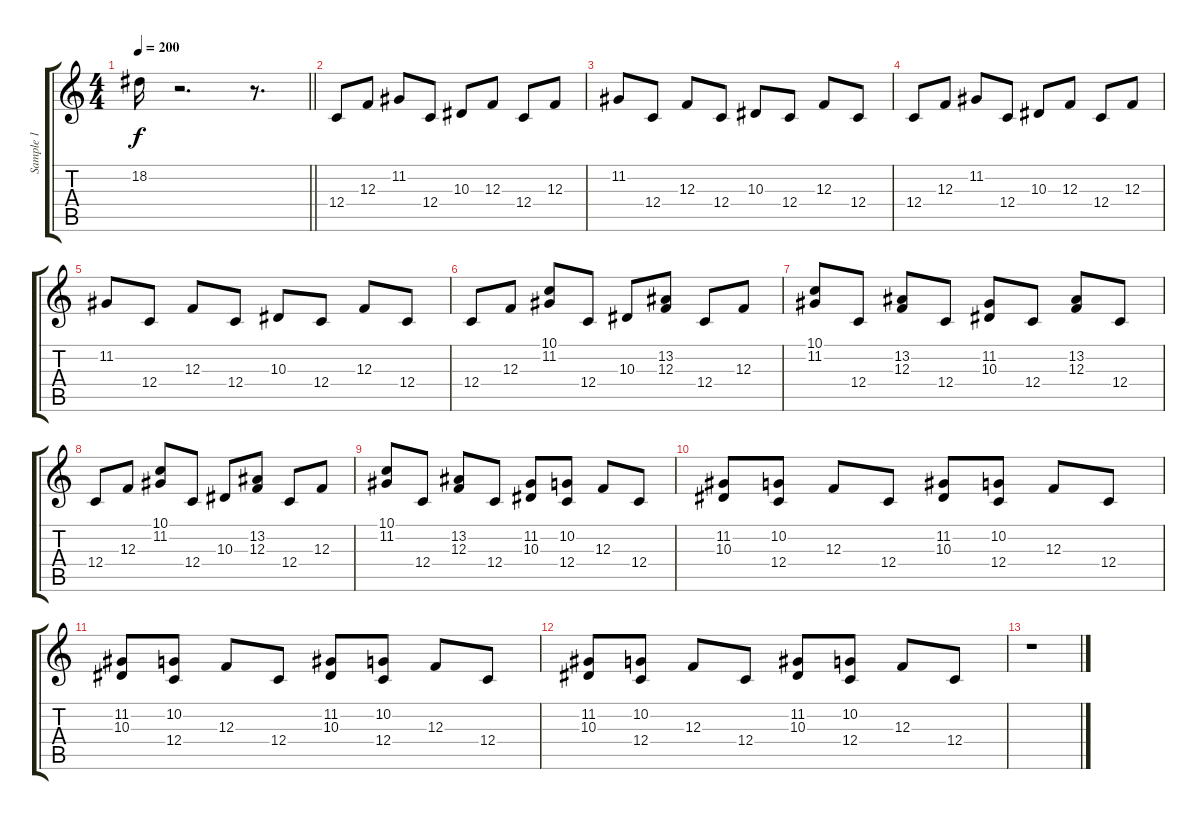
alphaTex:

\track ("Sample 1" "Sample 1") {instrument lead2sawtooth}
\staff {score tabs}
\tuning (D4 A3 F3 C3 G2 C2) {hide}
\ts (4 4)
\tempo 200
\clef g2
\barLineRight lightlight
\ks c
18.2.16{dy f} r.2{d} r.8{d} |
\section ("" " ")
12.4.8 12.3.8 11.2.8 12.4.8 10.3.8 12.3.8 12.4.8 12.3.8 |
11.2.8 12.4.8 12.3.8 12.4.8 10.3.8 12.4.8 12.3.8 12.4.8 |
12.4.8 12.3.8 11.2.8 12.4.8 10.3.8 12.3.8 12.4.8 12.3.8 |
11.2.8 12.4.8 12.3.8 12.4.8 10.3.8 12.4.8 12.3.8 12.4.8 |
12.4.8 12.3.8 (10.1 11.2).8 12.4.8 10.3.8 (13.2 12.3).8 12.4.8 12.3.8 |
(10.1 11.2).8 12.4.8 (13.2 12.3).8 12.4.8 (11.2 10.3).8 12.4.8 (13.2 12.3).8 12.4.8 |
12.4.8 12.3.8 (10.1 11.2).8 12.4.8 10.3.8 (13.2 12.3).8 12.4.8 12.3.8 |
(10.1 11.2).8 12.4.8 (13.2 12.3).8 12.4.8 (11.2 10.3).8 (10.2 12.4).8 12.3.8 12.4.8{volume 0} |
(11.2 10.3).8 (10.2 12.4).8 12.3.8 12.4.8 (11.2 10.3).8 (10.2 12.4).8 12.3.8 12.4.8 |
(11.2 10.3).8 (10.2 12.4).8 12.3.8 12.4.8 (11.2 10.3).8 (10.2 12.4).8 12.3.8 12.4.8 |
(11.2 10.3).8 (10.2 12.4).8 12.3.8 12.4.8 (11.2 10.3).8 (10.2 12.4).8 12.3.8 12.4.8 |
r.1
